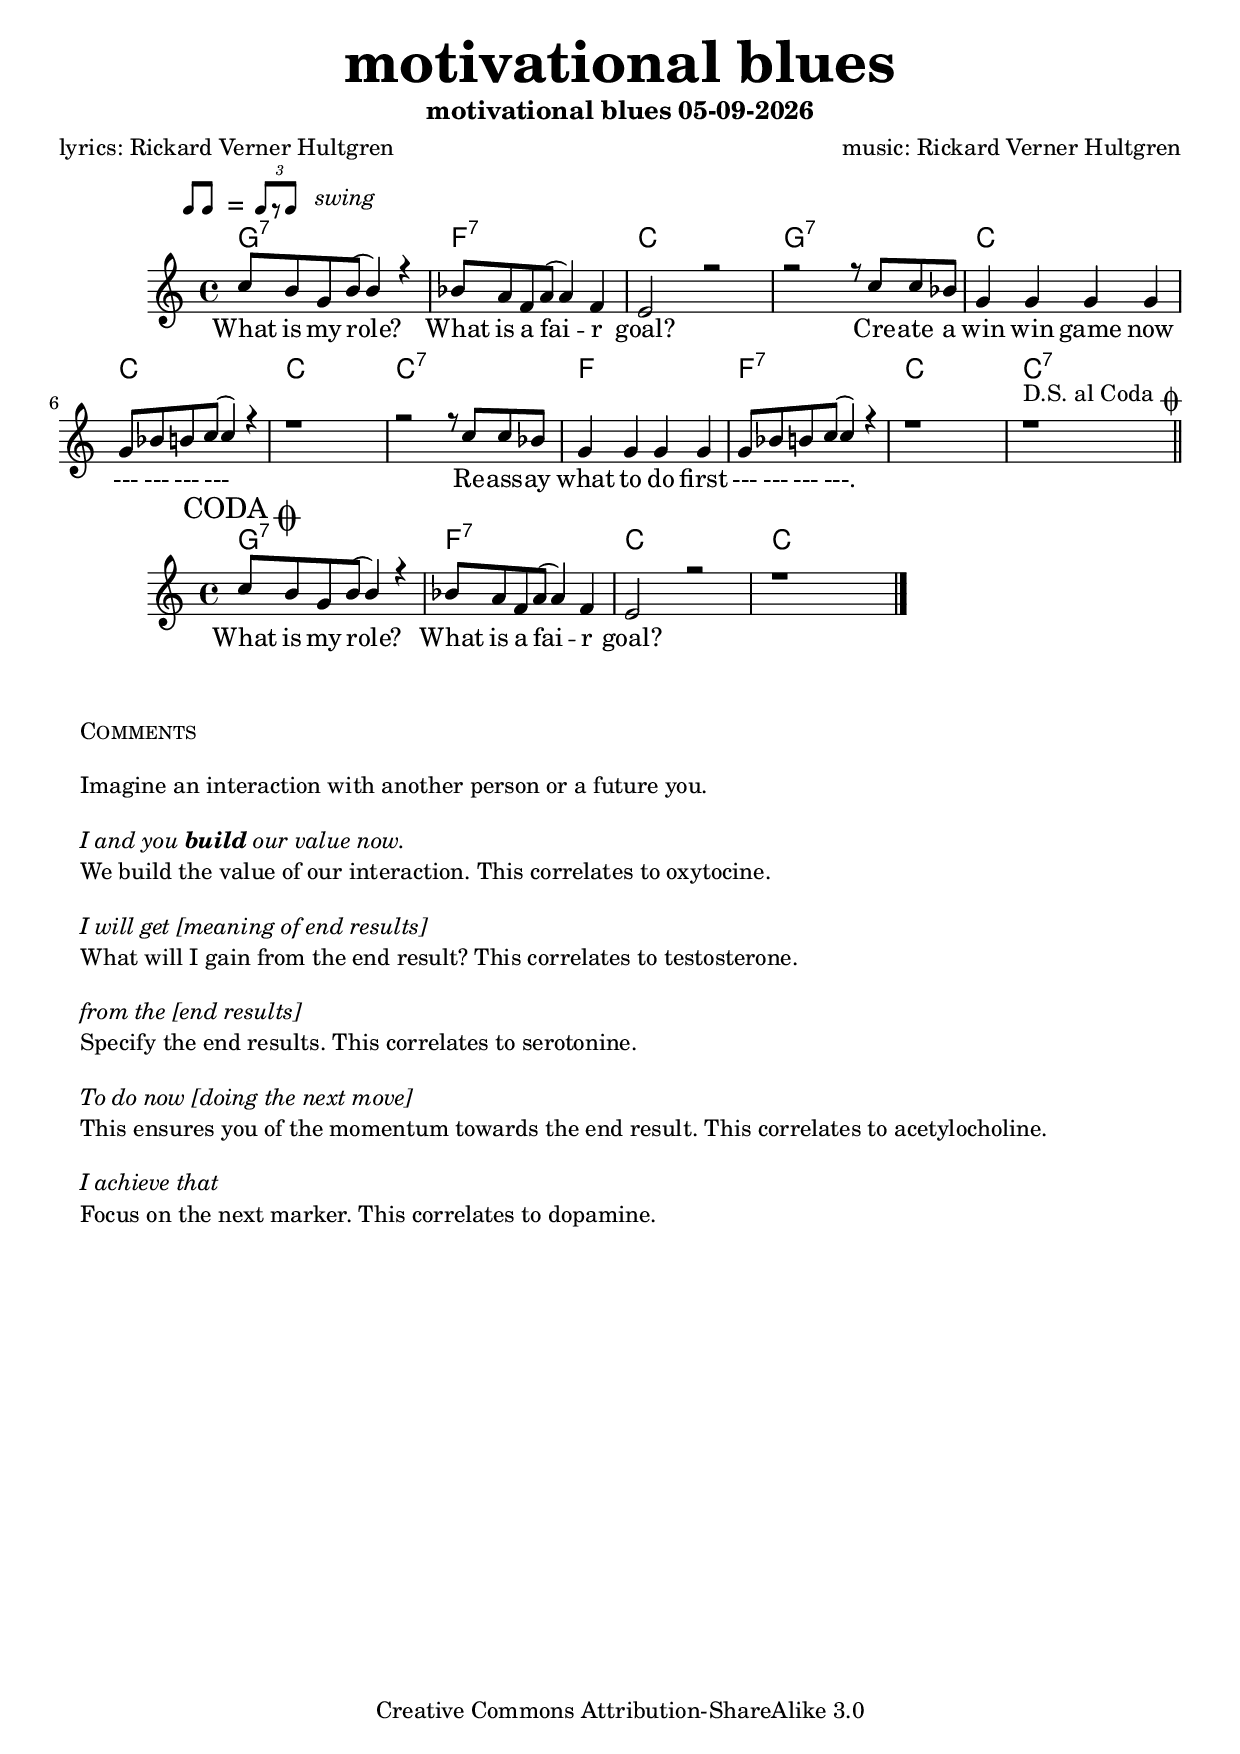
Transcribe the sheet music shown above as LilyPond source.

%%
%%Copyright 2017 Rickard Verner Hultgren
%%Redistribution and use in source and binary forms, with or without modification, are permitted provided that the following conditions are met:
%%1. Redistributions of source code must retain the above copyright notice, this list of conditions and the following disclaimer.
%%2. Redistributions in binary form must reproduce the above copyright notice, this list of conditions and the following disclaimer in the documentation and/or other materials provided with the distribution.
%%THIS SOFTWARE IS PROVIDED BY THE COPYRIGHT HOLDERS AND CONTRIBUTORS "AS IS" AND ANY EXPRESS OR IMPLIED WARRANTIES, INCLUDING, BUT NOT LIMITED TO, THE IMPLIED WARRANTIES OF MERCHANTABILITY AND FITNESS FOR A PARTICULAR PURPOSE ARE DISCLAIMED. IN NO EVENT SHALL THE COPYRIGHT HOLDER OR CONTRIBUTORS BE LIABLE FOR ANY DIRECT, INDIRECT, INCIDENTAL, SPECIAL, EXEMPLARY, OR CONSEQUENTIAL DAMAGES (INCLUDING, BUT NOT LIMITED TO, PROCUREMENT OF SUBSTITUTE GOODS OR SERVICES; LOSS OF USE, DATA, OR PROFITS; OR BUSINESS INTERRUPTION) HOWEVER CAUSED AND ON ANY THEORY OF LIABILITY, WHETHER IN CONTRACT, STRICT LIABILITY, OR TORT (INCLUDING NEGLIGENCE OR OTHERWISE) ARISING IN ANY WAY OUT OF THE USE OF THIS SOFTWARE, EVEN IF ADVISED OF THE POSSIBILITY OF SUCH DAMAGE.


\version "2.18.2"
 
%%\include "svenska.ly"
%%\include "english.ly"

swing = \mark \markup { 
  \line \general-align #Y #DOWN { \score { 
  \new Staff \with {
    fontSize = #-2
    \override StaffSymbol #'line-count = #0 
    \override VerticalAxisGroup #'Y-extent = #'(0 . 0)
  }
  \relative { 
    \stemUp 
    \override Score.SpacingSpanner 
      #'common-shortest-duration = #(ly:make-moment 3 16) 
    \override Beam #'positions = #'(2.5 . 2.5)
    b'8[ b8] 
  }
  \layout {
    ragged-right= ##t
    indent = 0
    \context { 
    \Staff \remove "Clef_engraver" 
    \remove "Time_signature_engraver" }
  }} " ="
  \score { \new Staff \with {
    fontSize = #-2
    \override StaffSymbol #'line-count = #0 
    \override VerticalAxisGroup #'Y-extent = #'(0 . 0)
  }
  \relative { 
    \stemUp 
    \override Score.SpacingSpanner 
      #'common-shortest-duration = #(ly:make-moment 3 16)
    \override Beam #'positions = #'(2.5 . 2.5)
    \times 2/3 { b'8[ r b8] } 
  }
  \layout {
    ragged-right= ##t
    indent = 0
    \context { 
      \Staff 
      \remove "Clef_engraver" 
      \remove "Time_signature_engraver" }
    }}
  \fontsize #-2
  \italic { "  swing" }
  }
}

date = #(strftime "%d-%m-%Y" (localtime (current-time)))

italic = {
  \override Lyrics.LyricText.font-shape = #'italic
  
}

bold = {

  \override Lyrics.LyricText.font-series = #'bold
}

normal = {
  \revert Lyrics.LyricText.font-shape
  \revert Lyrics.LyricText.font-series
}


\header {
  title = \markup {  \fontsize #4"motivational blues"}
  subtitle = \markup {  "motivational blues" \date }
  poet = "lyrics: Rickard Verner Hultgren"
  composer = "music: Rickard Verner Hultgren"
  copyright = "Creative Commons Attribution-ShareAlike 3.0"
}

keyTime = { \key c \major \time 4/4 }
ManualOneVoiceOneMusic = \relative c' {

      
      
  		c'8 b g b(b4) r4
		bes8  a  f  a(a4)  f4 
		e2 r2 
		r2 r8 c'8 c8 bes8
		g4 g g g
		g8 bes8 b8 c8(c4) r4
		r1 
		r2 r8 c8 c8 bes8
		g4 g g g
		g8 bes8 b8 c8(c4) r4
		r1
		r1   ^\markup { { "D.S. al Coda" \musicglyph #"scripts.coda" } }


        	
		
}


ManualOneVoiceOneMusicCoda = \relative c' {

  %% \mark \markup { "CODA" \musicglyph #"scripts.coda" }
  	 c'8 b g b(b4) r4
		bes8  a  f  a(a4)  f4 
		e2 r2 
		r1 		
}


ManualTwoTwoMusic = \relative c {
 <b d f g>1 <c d f a >1  <c e g>1 <b d f g>1 <c e g>1 <c e g>1 <c e g>1 <c e g>1 <c d f a>1 <c d f a>1 <c e g>1 <c e g>1 \bar ":|"
}

ManualTwoTwoMusicCoda = \relative c {
<b d f g>1 <c d f a >1  <c e g>1 <c e g>1 \bar ":|"
}


\layout {
  \context {
    \Score
    proportionalNotationDuration = #(ly:make-moment 1 4)
    
  }
}

\score {
  <<  % PianoStaff and Pedal Staff must be simultaneous
    \new PianoStaff <<
      \chords { g1:7 f1:7 c1 g1:7 c1 c1 c1 c1:7 f1: f1:7 c1 c1:7 }
      \new Staff = "ManualOne" <<
\textLengthOn
s1*6^\markup {  }
\keyTime  % set key and time signature
        \clef "treble"
        \new Voice {
          \swing
          \voiceOne
         
          \ManualOneVoiceOneMusic
          \bar "||"
        }
        \addlyrics {
        What is my role? What is a fai -- r goal? Cre -- ate a win win game now --- --- --- --- Re -- ass -- ay what to do first --- --- --- ---.
        } 
      >>  % end ManualOne Staff context
      %%\new Staff = "ManualTwo" \with {

      
      %%} <<
      %%  \keyTime
      %%  \clef "bass"
      %%  \new Voice {
      %%    \ManualTwoTwoMusic
      %%   \bar "||"
      %%  }
       
      %%>>   % end ManualTwo Staff context
      
    >>
>>    
\layout {}
\midi {\tempo 4 = 140}
}
\score {
<<    
    
        \new PianoStaff <<
      
\chords { g1:7 f1:7 c1 c1 }      
      \new Staff = "ManualOneCoda" <<

\textLengthOn
\mark \markup { "CODA" \musicglyph #"scripts.coda" }
\keyTime  % set key and time signature
        \clef "treble"
        \new Voice {
          
          \voiceOne
          
          \ManualOneVoiceOneMusicCoda
          \bar "|."

        }
        \addlyrics {
        What is my role? What is a fai -- r goal?
        }
      >>  % end ManualOne Staff context
      
      %%\new Staff = "ManualTwoCoda" \with {
      
      %%} <<
        %%\keyTime
        %%\clef "bass"
        %%\new Voice {
          
        %%  \ManualTwoTwoMusicCoda
        %% \bar "|."
        %%}
       
      %%>>   % end ManualTwo Staff context
      
    >>
    
    
  >>


}


#(define-markup-list-command (paragraph layout props args) (markup-list?)
  (interpret-markup-list layout props
   (make-justified-lines-markup-list (cons (make-hspace-markup 2) args))))

\markuplist {
    \vspace #2
    \paragraph { \smallCaps{Comments}}
    \vspace #.75
    \paragraph {Imagine an interaction with another person or a future you.}
    \vspace #.75
    \paragraph {\italic{I and you \bold{build} our value now.}
    }\paragraph {We build the value of our interaction. This correlates to oxytocine.
    }\vspace #.75
    \paragraph {\italic{I will get [meaning of end results]} 
    }\paragraph {What will I gain from the end result? This correlates to testosterone.
    }\vspace #.75
    \paragraph {\italic{from the [end results]} 
    }\paragraph {Specify the end results. This correlates to serotonine.
    }\vspace #.75
    \paragraph {\italic{To do now [doing the next move]}}
    \paragraph {This ensures you of the momentum towards the end result. This correlates to acetylocholine.
    }
    \vspace #.75
    \paragraph {\italic{I achieve that}}
    \paragraph {Focus on the next marker. This correlates to dopamine.
    }
    
  }

